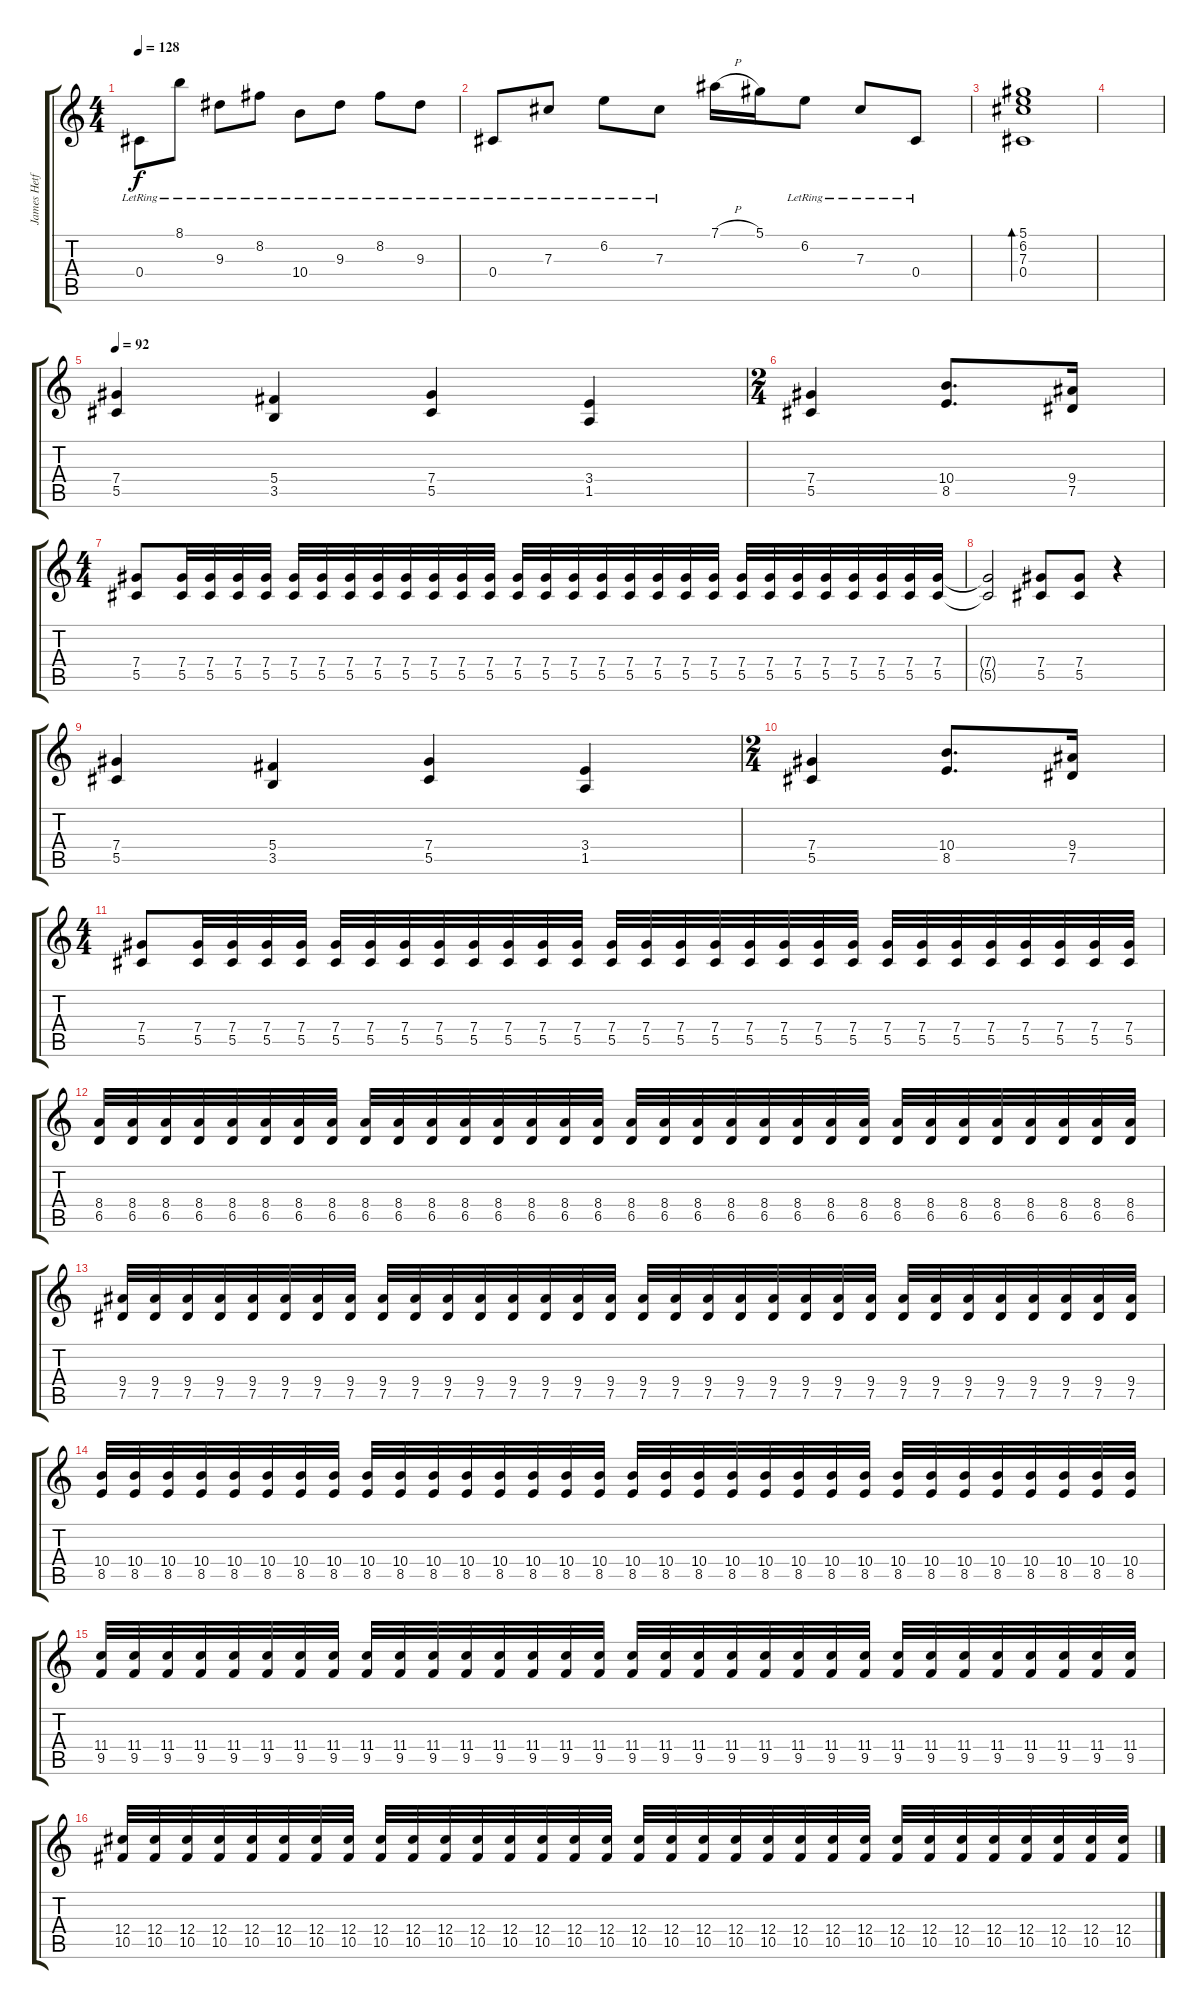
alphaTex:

\track ("James Hetfield" "James Hetf") {instrument electricguitarjazz}
\staff {score tabs}
\tuning (Eb4 Bb3 Gb3 Db3 Ab2 Eb2) {hide}
\ts (4 4)
\tempo 128
\clef g2
\ks c
0.4{lr}.8{dy f} 8.1{lr}.8 9.3{lr}.8 8.2{lr}.8 10.4{lr}.8 9.3{lr}.8 8.2{lr}.8 9.3{lr}.8 |
0.4{lr}.8 7.3{lr}.8 6.2{lr}.8 7.3{lr}.8 7.1{h}.16 5.1.16 6.2{lr}.8 7.3{lr}.8 0.4{lr}.8 |
(5.1 6.2 7.3 0.4).1{bd 240} |
|
\tempo 92
(7.4 5.5).4{instrument distortionguitar} (5.4 3.5).4 (7.4 5.5).4 (3.4 1.5).4 |
\ts (2 4)
(7.4 5.5).4 (10.4 8.5).8{d} (9.4 7.5).16 |
\ts (4 4)
(7.4 5.5).8 (7.4 5.5).32 (7.4 5.5).32 (7.4 5.5).32 (7.4 5.5).32 (7.4 5.5).32 (7.4 5.5).32 (7.4 5.5).32 (7.4 5.5).32 (7.4 5.5).32 (7.4 5.5).32 (7.4 5.5).32 (7.4 5.5).32 (7.4 5.5).32 (7.4 5.5).32 (7.4 5.5).32 (7.4 5.5).32 (7.4 5.5).32 (7.4 5.5).32 (7.4 5.5).32 (7.4 5.5).32 (7.4 5.5).32 (7.4 5.5).32 (7.4 5.5).32 (7.4 5.5).32 (7.4 5.5).32 (7.4 5.5).32 (7.4 5.5).32 (7.4 5.5).32 |
(7.4{t} 5.5{t}).2 (7.4 5.5).8 (7.4 5.5).8 r.4 |
(7.4 5.5).4 (5.4 3.5).4 (7.4 5.5).4 (3.4 1.5).4 |
\ts (2 4)
(7.4 5.5).4 (10.4 8.5).8{d} (9.4 7.5).16 |
\ts (4 4)
(7.4 5.5).8 (7.4 5.5).32 (7.4 5.5).32 (7.4 5.5).32 (7.4 5.5).32 (7.4 5.5).32 (7.4 5.5).32 (7.4 5.5).32 (7.4 5.5).32 (7.4 5.5).32 (7.4 5.5).32 (7.4 5.5).32 (7.4 5.5).32 (7.4 5.5).32 (7.4 5.5).32 (7.4 5.5).32 (7.4 5.5).32 (7.4 5.5).32 (7.4 5.5).32 (7.4 5.5).32 (7.4 5.5).32 (7.4 5.5).32 (7.4 5.5).32 (7.4 5.5).32 (7.4 5.5).32 (7.4 5.5).32 (7.4 5.5).32 (7.4 5.5).32 (7.4 5.5).32 |
(8.4 6.5).32 (8.4 6.5).32 (8.4 6.5).32 (8.4 6.5).32 (8.4 6.5).32 (8.4 6.5).32 (8.4 6.5).32 (8.4 6.5).32 (8.4 6.5).32 (8.4 6.5).32 (8.4 6.5).32 (8.4 6.5).32 (8.4 6.5).32 (8.4 6.5).32 (8.4 6.5).32 (8.4 6.5).32 (8.4 6.5).32 (8.4 6.5).32 (8.4 6.5).32 (8.4 6.5).32 (8.4 6.5).32 (8.4 6.5).32 (8.4 6.5).32 (8.4 6.5).32 (8.4 6.5).32 (8.4 6.5).32 (8.4 6.5).32 (8.4 6.5).32 (8.4 6.5).32 (8.4 6.5).32 (8.4 6.5).32 (8.4 6.5).32 |
(9.4 7.5).32 (9.4 7.5).32 (9.4 7.5).32 (9.4 7.5).32 (9.4 7.5).32 (9.4 7.5).32 (9.4 7.5).32 (9.4 7.5).32 (9.4 7.5).32 (9.4 7.5).32 (9.4 7.5).32 (9.4 7.5).32 (9.4 7.5).32 (9.4 7.5).32 (9.4 7.5).32 (9.4 7.5).32 (9.4 7.5).32 (9.4 7.5).32 (9.4 7.5).32 (9.4 7.5).32 (9.4 7.5).32 (9.4 7.5).32 (9.4 7.5).32 (9.4 7.5).32 (9.4 7.5).32 (9.4 7.5).32 (9.4 7.5).32 (9.4 7.5).32 (9.4 7.5).32 (9.4 7.5).32 (9.4 7.5).32 (9.4 7.5).32 |
(10.4 8.5).32 (10.4 8.5).32 (10.4 8.5).32 (10.4 8.5).32 (10.4 8.5).32 (10.4 8.5).32 (10.4 8.5).32 (10.4 8.5).32 (10.4 8.5).32 (10.4 8.5).32 (10.4 8.5).32 (10.4 8.5).32 (10.4 8.5).32 (10.4 8.5).32 (10.4 8.5).32 (10.4 8.5).32 (10.4 8.5).32 (10.4 8.5).32 (10.4 8.5).32 (10.4 8.5).32 (10.4 8.5).32 (10.4 8.5).32 (10.4 8.5).32 (10.4 8.5).32 (10.4 8.5).32 (10.4 8.5).32 (10.4 8.5).32 (10.4 8.5).32 (10.4 8.5).32 (10.4 8.5).32 (10.4 8.5).32 (10.4 8.5).32 |
(11.4 9.5).32 (11.4 9.5).32 (11.4 9.5).32 (11.4 9.5).32 (11.4 9.5).32 (11.4 9.5).32 (11.4 9.5).32 (11.4 9.5).32 (11.4 9.5).32 (11.4 9.5).32 (11.4 9.5).32 (11.4 9.5).32 (11.4 9.5).32 (11.4 9.5).32 (11.4 9.5).32 (11.4 9.5).32 (11.4 9.5).32 (11.4 9.5).32 (11.4 9.5).32 (11.4 9.5).32 (11.4 9.5).32 (11.4 9.5).32 (11.4 9.5).32 (11.4 9.5).32 (11.4 9.5).32 (11.4 9.5).32 (11.4 9.5).32 (11.4 9.5).32 (11.4 9.5).32 (11.4 9.5).32 (11.4 9.5).32 (11.4 9.5).32 |
(12.4 10.5).32 (12.4 10.5).32 (12.4 10.5).32 (12.4 10.5).32 (12.4 10.5).32 (12.4 10.5).32 (12.4 10.5).32 (12.4 10.5).32 (12.4 10.5).32 (12.4 10.5).32 (12.4 10.5).32 (12.4 10.5).32 (12.4 10.5).32 (12.4 10.5).32 (12.4 10.5).32 (12.4 10.5).32 (12.4 10.5).32 (12.4 10.5).32 (12.4 10.5).32 (12.4 10.5).32 (12.4 10.5).32 (12.4 10.5).32 (12.4 10.5).32 (12.4 10.5).32 (12.4 10.5).32 (12.4 10.5).32 (12.4 10.5).32 (12.4 10.5).32 (12.4 10.5).32 (12.4 10.5).32 (12.4 10.5).32 (12.4 10.5).32
